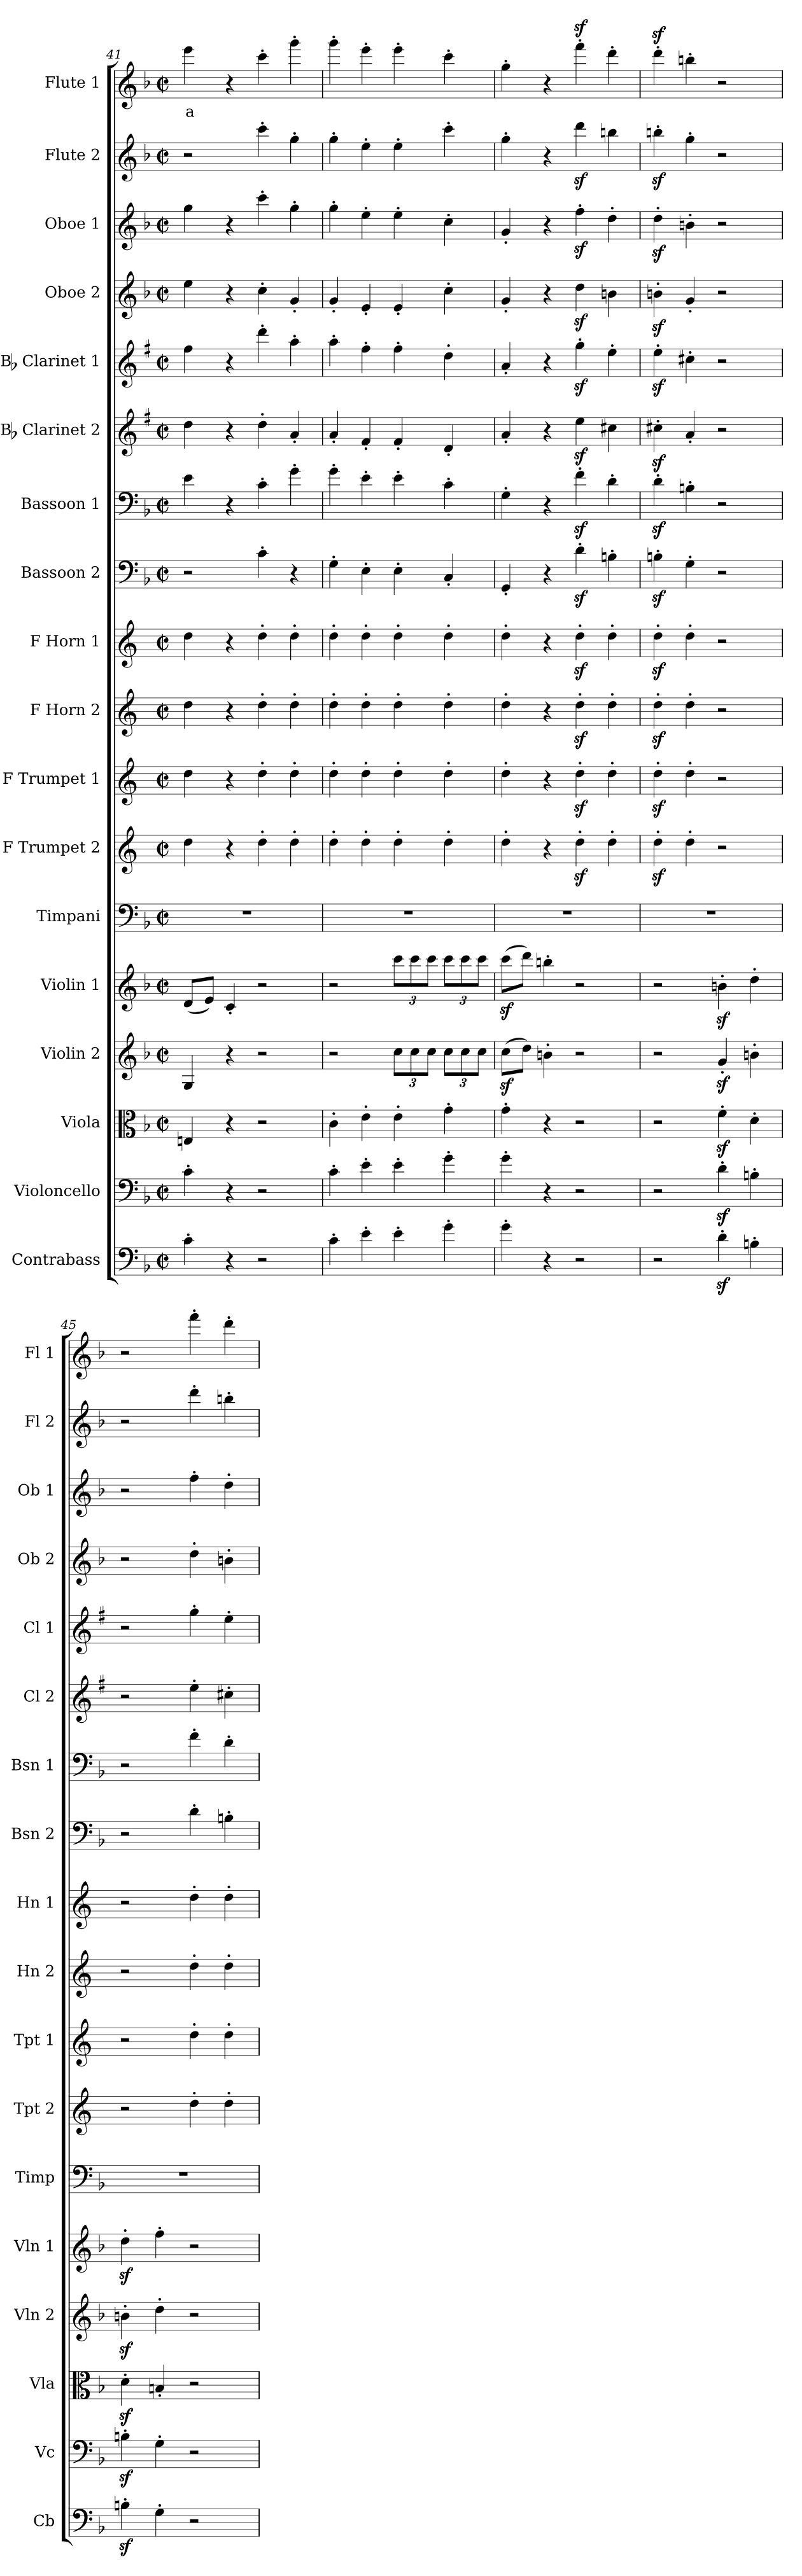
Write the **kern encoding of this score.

**kern	**kern	**kern	**kern	**kern	**kern	**kern	**kern	**kern	**kern	**kern	**kern	**kern	**kern	**kern	**kern	**kern	**kern	**text
*part18	*part17	*part16	*part15	*part14	*part13	*part12	*part11	*part10	*part9	*part8	*part7	*part6	*part5	*part4	*part3	*part2	*part1	*part1
*staff18	*staff17	*staff16	*staff15	*staff14	*staff13	*staff12	*staff11	*staff10	*staff9	*staff8	*staff7	*staff6	*staff5	*staff4	*staff3	*staff2	*staff1	*staff1
*I"Contrabass	*I"Violoncello	*I"Viola	*I"Violin 2	*I"Violin 1	*I"Timpani	*I"F Trumpet 2	*I"F Trumpet 1	*I"F Horn 2	*I"F Horn 1	*I"Bassoon 2	*I"Bassoon 1	*I"Bb Clarinet 2	*I"Bb Clarinet 1	*I"Oboe 2	*I"Oboe 1	*I"Flute 2	*I"Flute 1	*
*I'Cb	*I'Vc	*I'Vla	*I'Vln 2	*I'Vln 1	*I'Timp	*I'Tpt 2	*I'Tpt 1	*I'Hn 2	*I'Hn 1	*I'Bsn 2	*I'Bsn 1	*I'Cl 2	*I'Cl 1	*I'Ob 2	*I'Ob 1	*I'Fl 2	*I'Fl 1	*
*clefF4	*clefF4	*clefC3	*clefG2	*clefG2	*clefF4	*clefG2	*clefG2	*clefG2	*clefG2	*clefF4	*clefF4	*clefG2	*clefG2	*clefG2	*clefG2	*clefG2	*clefG2	*
*ITrd7c12	*	*	*	*	*	*ITrd-3c-5	*ITrd-3c-5	*ITrd4c7	*ITrd4c7	*	*	*ITrd1c2	*ITrd1c2	*	*	*	*	*
*k[b-]	*k[b-]	*k[b-]	*k[b-]	*k[b-]	*k[b-]	*k[b-]	*k[b-]	*k[b-]	*k[b-]	*k[b-]	*k[b-]	*k[b-]	*k[b-]	*k[b-]	*k[b-]	*k[b-]	*k[b-]	*
*M2/2	*M2/2	*M2/2	*M2/2	*M2/2	*M2/2	*M2/2	*M2/2	*M2/2	*M2/2	*M2/2	*M2/2	*M2/2	*M2/2	*M2/2	*M2/2	*M2/2	*M2/2	*
*met(c|)	*met(c|)	*met(c|)	*met(c|)	*met(c|)	*met(c|)	*met(c|)	*met(c|)	*met(c|)	*met(c|)	*met(c|)	*met(c|)	*met(c|)	*met(c|)	*met(c|)	*met(c|)	*met(c|)	*met(c|)	*
=41	=41	=41	=41	=41	=41	=41	=41	=41	=41	=41	=41	=41	=41	=41	=41	=41	=41	=41
!	!	!	!	!	!	!	!	!	!	!	!	!	!	!	!	!	!	!LO:LY:b:color=#FF0000
4C'\	4c'\	4En/	4G/	(8d/L	1r	4gg\	4gg\	4g\	4g\	2r	4e\	4cc\	4ee\	4ee\	4gg\	2r	4eee\	a
.	.	.	.	8e/J)	.	.	.	.	.	.	.	.	.	.	.	.	.	.
4r	4r	4r	4r	4c'/	.	4r	4r	4r	4r	.	4r	4r	4r	4r	4r	.	4r	.
2r	2r	2r	2r	2r	.	4gg'\	4gg'\	4g'\	4g'\	4c'\	4c'\	4cc'\	4ccc'\	4cc'\	4ccc'\	4ccc'\	4ccc'\	.
.	.	.	.	.	.	4gg'\	4gg'\	4g'\	4g'\	4r	4g'\	4g'/	4gg'\	4g'/	4gg'\	4gg'\	4ggg'\	.
=42	=42	=42	=42	=42	=42	=42	=42	=42	=42	=42	=42	=42	=42	=42	=42	=42	=42	=42
4C'\	4c'\	4c'\	2r	2r	1r	4gg'\	4gg'\	4g'\	4g'\	4G'\	4g'\	4g'/	4gg'\	4g'/	4gg'\	4gg'\	4ggg'\	.
4E'\	4e'\	4e'\	.	.	.	4gg'\	4gg'\	4g'\	4g'\	4E'\	4e'\	4e'/	4ee'\	4e'/	4ee'\	4ee'\	4eee'\	.
*	*	*	*Xbrackettup	*Xbrackettup	*	*	*	*	*	*	*	*	*	*	*	*	*	*
4E'\	4e'\	4e'\	12cc\L	12ccc\L	.	4gg'\	4gg'\	4g'\	4g'\	4E'\	4e'\	4e'/	4ee'\	4e'/	4ee'\	4ee'\	4eee'\	.
.	.	.	12cc\	12ccc\	.	.	.	.	.	.	.	.	.	.	.	.	.	.
.	.	.	12cc\J	12ccc\J	.	.	.	.	.	.	.	.	.	.	.	.	.	.
4G'\	4g'\	4g'\	12cc\L	12ccc\L	.	4gg'\	4gg'\	4g'\	4g'\	4C'/	4c'\	4c'/	4cc'\	4cc'\	4cc'\	4ccc'\	4ccc'\	.
.	.	.	12cc\	12ccc\	.	.	.	.	.	.	.	.	.	.	.	.	.	.
.	.	.	12cc\J	12ccc\J	.	.	.	.	.	.	.	.	.	.	.	.	.	.
!!LO:PB:g=z
=43	=43	=43	=43	=43	=43	=43	=43	=43	=43	=43	=43	=43	=43	=43	=43	=43	=43	=43
4G'\	4g'\	4g'\	(8ccz<\L	(8cccz<\L	1r	4gg'\	4gg'\	4g'\	4g'\	4GG'/	4G'\	4g'/	4g'/	4g'/	4g'/	4gg'\	4gg'\	.
.	.	.	8dd\J)	8ddd\J)	.	.	.	.	.	.	.	.	.	.	.	.	.	.
4r	4r	4r	4bn'\	4bbn'\	.	4r	4r	4r	4r	4r	4r	4r	4r	4r	4r	4r	4r	.
2r	2r	2r	2r	2r	.	4ggz<'\	4ggz<'\	4gz<'\	4gz<'\	4dz<'\	4fz<'\	4ddz<\	4ffz<'\	4ddz<\	4ffz<'\	4dddz<\	4fffz<'\	.
.	.	.	.	.	.	4gg'\	4gg'\	4g'\	4g'\	4Bn'\	4d'\	4bn\	4dd'\	4bn\	4dd'\	4bbn\	4ddd'\	.
=44	=44	=44	=44	=44	=44	=44	=44	=44	=44	=44	=44	=44	=44	=44	=44	=44	=44	=44
2r	2r	2r	2r	2r	1r	4ggz<'\	4ggz<'\	4gz<'\	4gz<'\	4Bnz<'\	4dz<'\	4bnz<'\	4ddz<'\	4bnz<'\	4ddz<'\	4bbnz<'\	4dddz<'\	.
.	.	.	.	.	.	4gg'\	4gg'\	4g'\	4g'\	4G'\	4Bn'\	4g'/	4bn'\	4g'/	4bn'\	4gg'\	4bbn'\	.
4Dz<'\	4dz<'\	4fz<'\	4gz<'/	4bnz<'\	.	2r	2r	2r	2r	2r	2r	2r	2r	2r	2r	2r	2r	.
4BBn'\	4Bn'\	4d'\	4bn'\	4dd'\	.	.	.	.	.	.	.	.	.	.	.	.	.	.
=45	=45	=45	=45	=45	=45	=45	=45	=45	=45	=45	=45	=45	=45	=45	=45	=45	=45	=45
4BBnz<'\	4Bnz<'\	4dz<'\	4bnz<'\	4ddz<'\	1r	2r	2r	2r	2r	2r	2r	2r	2r	2r	2r	2r	2r	.
4GG'\	4G'\	4Bn'/	4dd'\	4ff'\	.	.	.	.	.	.	.	.	.	.	.	.	.	.
2r	2r	2r	2r	2r	.	4gg'\	4gg'\	4g'\	4g'\	4d'\	4f'\	4dd'\	4ff'\	4dd'\	4ff'\	4ddd'\	4fff'\	.
.	.	.	.	.	.	4gg'\	4gg'\	4g'\	4g'\	4Bn'\	4d'\	4bn'\	4dd'\	4bn'\	4dd'\	4bbn'\	4ddd'\	.
=	=	=	=	=	=	=	=	=	=	=	=	=	=	=	=	=	=	=
*-	*-	*-	*-	*-	*-	*-	*-	*-	*-	*-	*-	*-	*-	*-	*-	*-	*-	*-
